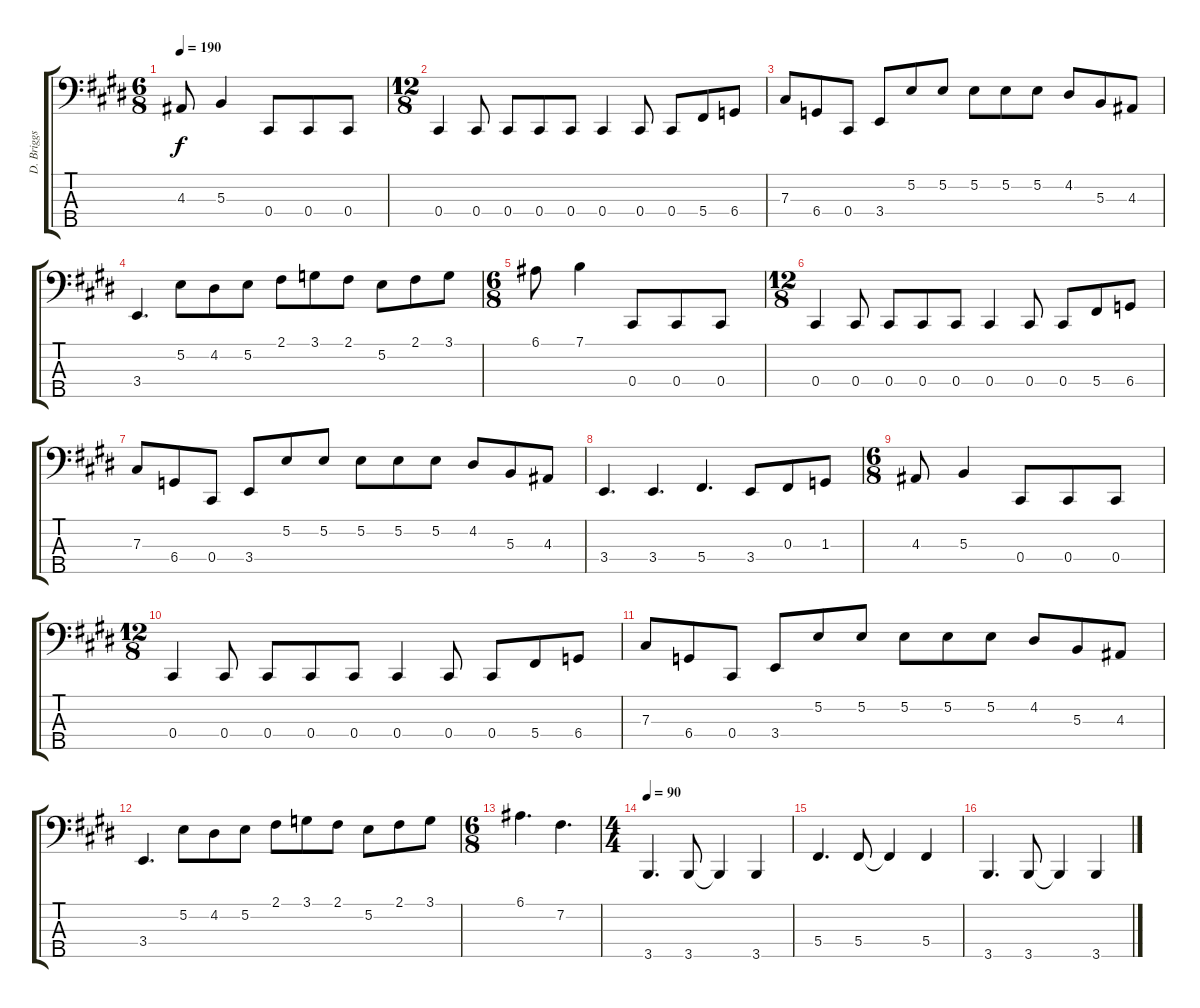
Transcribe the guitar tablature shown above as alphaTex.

\track ("D. Briggs Bass" "D. Briggs ") {instrument electricbassfinger}
\staff {score tabs}
\tuning (E2 B1 Gb1 Db1 Ab0) {hide}
\ts (6 8)
\tempo 190
\clef f4
\ks c#minor
4.3.8{dy f} 5.3.4 0.4.8 0.4.8 0.4.8 |
\ts (12 8)
0.4.4 0.4.8 0.4.8 0.4.8 0.4.8 0.4.4 0.4.8 0.4.8 5.4.8 6.4.8 |
7.3.8 6.4.8 0.4.8 3.4.8 5.2.8 5.2.8 5.2.8 5.2.8 5.2.8 4.2.8 5.3.8 4.3.8 |
3.4.4{d} 5.2.8 4.2.8 5.2.8 2.1.8 3.1.8 2.1.8 5.2.8 2.1.8 3.1.8 |
\ts (6 8)
6.1.8 7.1.4 0.4.8 0.4.8 0.4.8 |
\ts (12 8)
0.4.4 0.4.8 0.4.8 0.4.8 0.4.8 0.4.4 0.4.8 0.4.8 5.4.8 6.4.8 |
7.3.8 6.4.8 0.4.8 3.4.8 5.2.8 5.2.8 5.2.8 5.2.8 5.2.8 4.2.8 5.3.8 4.3.8 |
3.4.4{d} 3.4.4{d} 5.4.4{d} 3.4.8 0.3.8 1.3.8 |
\ts (6 8)
4.3.8 5.3.4 0.4.8 0.4.8 0.4.8 |
\ts (12 8)
0.4.4 0.4.8 0.4.8 0.4.8 0.4.8 0.4.4 0.4.8 0.4.8 5.4.8 6.4.8 |
7.3.8 6.4.8 0.4.8 3.4.8 5.2.8 5.2.8 5.2.8 5.2.8 5.2.8 4.2.8 5.3.8 4.3.8 |
3.4.4{d} 5.2.8 4.2.8 5.2.8 2.1.8 3.1.8 2.1.8 5.2.8 2.1.8 3.1.8 |
\ts (6 8)
6.1.4{d} 7.2.4{d} |
\ts (4 4)
\tempo 90
3.5.4{d} 3.5.8 3.5{t}.4 3.5.4 |
5.4.4{d} 5.4.8 5.4{t}.4 5.4.4 |
3.5.4{d} 3.5.8 3.5{t}.4 3.5.4
